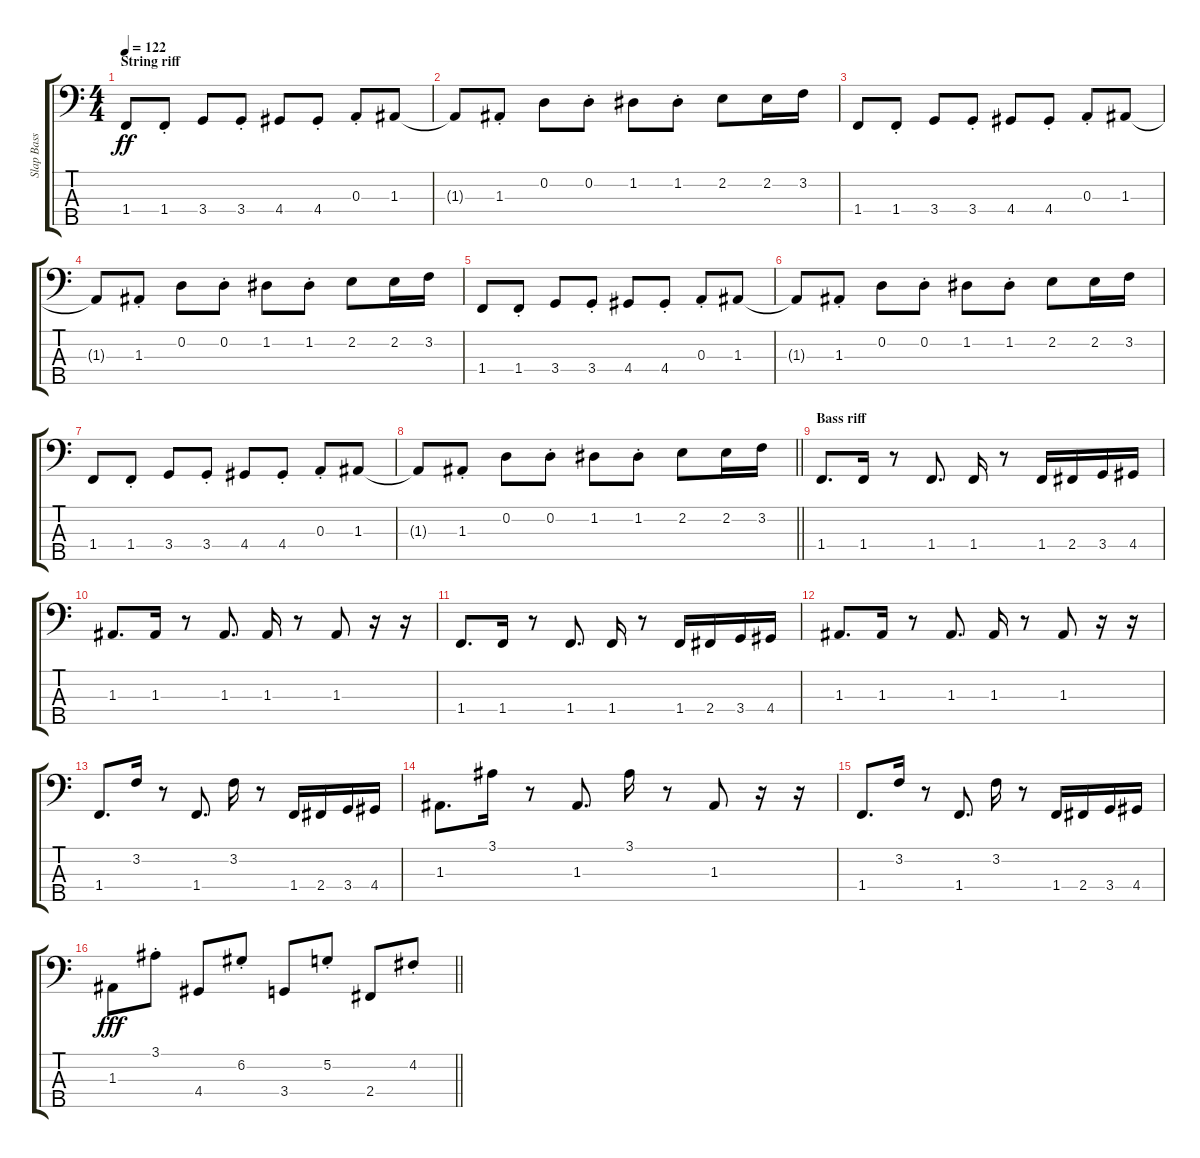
\track ("Slap Bass" "Slap Bass") {instrument slapbass1}
\staff {score tabs}
\tuning (G2 D2 A1 E1 B0) {hide}
\ts (4 4)
\section ("" "String riff")
\tempo 122
\clef f4
\ks c
1.4.8{dy ff} 1.4{st}.8 3.4.8 3.4{st}.8 4.4.8 4.4{st}.8 0.3{st}.8 1.3.8 |
1.3{t}.8 1.3{st}.8 0.2.8 0.2{st}.8 1.2.8 1.2{st}.8 2.2.8 2.2.16 3.2.16 |
1.4.8 1.4{st}.8 3.4.8 3.4{st}.8 4.4.8 4.4{st}.8 0.3{st}.8 1.3.8 |
1.3{t}.8 1.3{st}.8 0.2.8 0.2{st}.8 1.2.8 1.2{st}.8 2.2.8 2.2.16 3.2.16 |
1.4.8 1.4{st}.8 3.4.8 3.4{st}.8 4.4.8 4.4{st}.8 0.3{st}.8 1.3.8 |
1.3{t}.8 1.3{st}.8 0.2.8 0.2{st}.8 1.2.8 1.2{st}.8 2.2.8 2.2.16 3.2.16 |
1.4.8 1.4{st}.8 3.4.8 3.4{st}.8 4.4.8 4.4{st}.8 0.3{st}.8 1.3.8 |
\barLineRight lightlight
1.3{t}.8 1.3{st}.8 0.2.8 0.2{st}.8 1.2.8 1.2{st}.8 2.2.8 2.2.16 3.2.16 |
\section ("" "Bass riff")
1.4.8{d} 1.4.16 r.8 1.4.8{d} 1.4.16 r.8 1.4.16 2.4.16 3.4.16 4.4.16 |
1.3.8{d} 1.3.16 r.8 1.3.8{d} 1.3.16 r.8 1.3.8 r.16 r.16 |
1.4.8{d} 1.4.16 r.8 1.4.8{d} 1.4.16 r.8 1.4.16 2.4.16 3.4.16 4.4.16 |
1.3.8{d} 1.3.16 r.8 1.3.8{d} 1.3.16 r.8 1.3.8 r.16 r.16 |
1.4.8{d} 3.2.16 r.8 1.4.8{d} 3.2.16 r.8 1.4.16 2.4.16 3.4.16 4.4.16 |
1.3.8{d} 3.1.16 r.8 1.3.8{d} 3.1.16 r.8 1.3.8 r.16 r.16 |
1.4.8{d} 3.2.16 r.8 1.4.8{d} 3.2.16 r.8 1.4.16 2.4.16 3.4.16 4.4.16 |
\barLineRight lightlight
1.3.8{dy fff} 3.1{st}.8 4.4.8 6.2{st}.8 3.4.8 5.2{st}.8 2.4.8 4.2{st}.8
